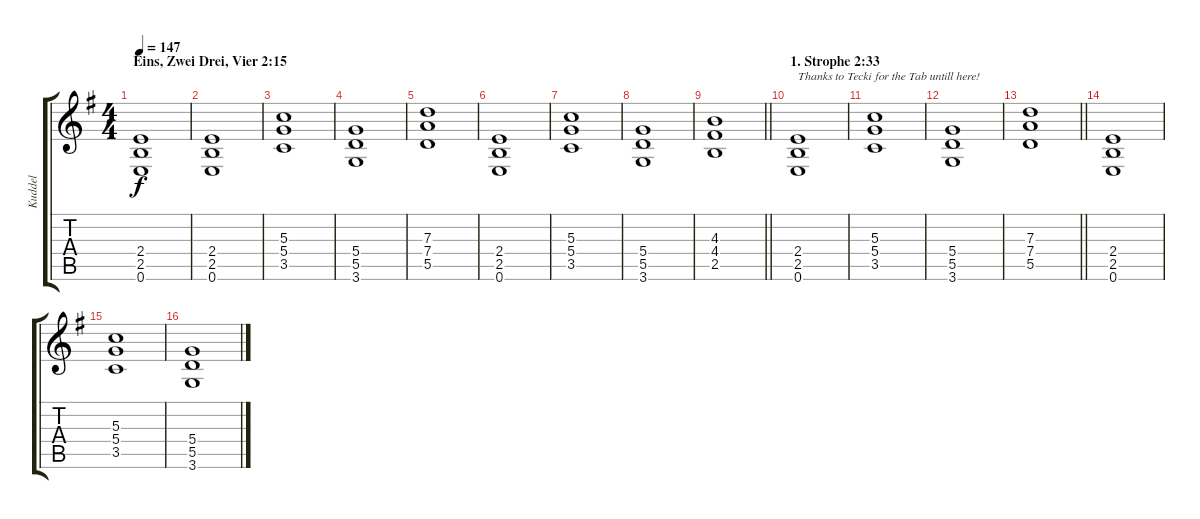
\track ("Kuddel" "Kuddel") {instrument overdrivenguitar}
\staff {score tabs}
\tuning (E4 B3 G3 D3 A2 E2) {hide}
\ts (4 4)
\section ("" "Eins, Zwei Drei, Vier 2:15")
\tempo 147
\clef g2
\ks g
(2.4{t} 2.5{t} 0.6{t}).1{dy f} |
(2.4 2.5 0.6).1 |
(5.3 5.4 3.5).1 |
(5.4 5.5 3.6).1 |
(7.3 7.4 5.5).1 |
(2.4 2.5 0.6).1 |
(5.3 5.4 3.5).1 |
(5.4 5.5 3.6).1 |
\barLineRight lightlight
(4.3 4.4 2.5).1 |
\section ("" "1. Strophe 2:33")
(2.4 2.5 0.6).1{txt "Thanks to Tecki for the Tab untill here!" volume 7} |
(5.3 5.4 3.5).1 |
(5.4 5.5 3.6).1 |
\barLineRight lightlight
(7.3 7.4 5.5).1 |
(2.4 2.5 0.6).1 |
(5.3 5.4 3.5).1 |
(5.4 5.5 3.6).1
